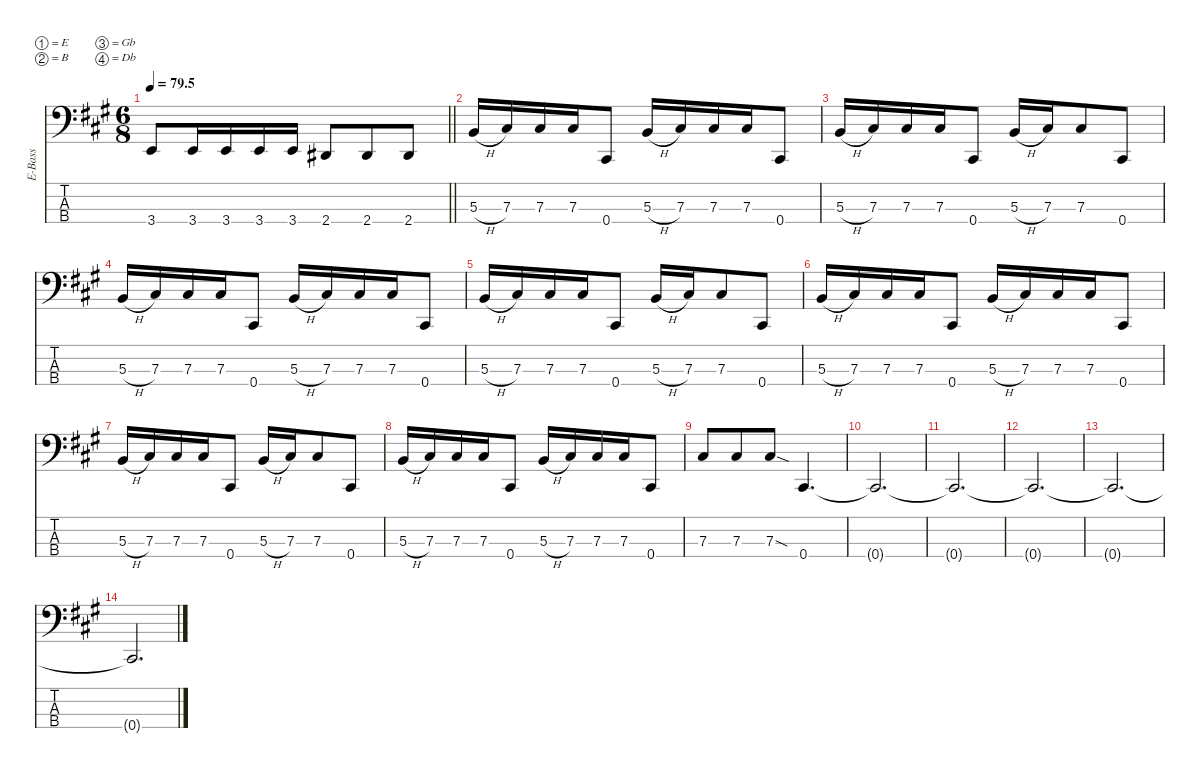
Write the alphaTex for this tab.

\defaultSystemsLayout 4
\hideDynamics
\bracketExtendMode nobrackets
\otherSystemsTrackNameOrientation horizontal
\track ("Bass" "E-Bass") {instrument electricbassfinger}
\staff {score tabs}
\tuning (E2 B1 Gb1 Db1)
\ts (6 8)
\tempo
79.5
\accidentals auto
\clef f4
\ottava regular
\simile none
\barLineRight lightlight
\ks a
3.4{acc forcenatural}.8{dy f beam Up} 3.4{acc forcenatural}.16{beam Up} 3.4{acc forcenatural}.16{beam Up} 3.4{acc forcenatural}.16{beam Up} 3.4{acc forcenatural}.16{beam Up} 2.4{acc #}.8{beam Up} 2.4{acc #}.8{beam Up} 2.4{acc #}.8{beam Up} |
5.3{h acc forcenatural}.16{beam Up} 7.3{acc #}.16{beam Up} 7.3{acc #}.16{beam Up} 7.3{acc #}.16{beam Up} 0.4{acc #}.8{beam Up} 5.3{h acc forcenatural}.16{beam Up} 7.3{acc #}.16{beam Up} 7.3{acc #}.16{beam Up} 7.3{acc #}.16{beam Up} 0.4{acc #}.8{beam Up} |
5.3{h acc forcenatural}.16{beam Up} 7.3{acc #}.16{beam Up} 7.3{acc #}.16{beam Up} 7.3{acc #}.16{beam Up} 0.4{acc #}.8{beam Up} 5.3{h acc forcenatural}.16{beam Up} 7.3{acc #}.16{beam Up} 7.3{acc #}.8{beam Up} 0.4{acc #}.8{beam Up} |
5.3{h acc forcenatural}.16{beam Up} 7.3{acc #}.16{beam Up} 7.3{acc #}.16{beam Up} 7.3{acc #}.16{beam Up} 0.4{acc #}.8{beam Up} 5.3{h acc forcenatural}.16{beam Up} 7.3{acc #}.16{beam Up} 7.3{acc #}.16{beam Up} 7.3{acc #}.16{beam Up} 0.4{acc #}.8{beam Up} |
5.3{h acc forcenatural}.16{beam Up} 7.3{acc #}.16{beam Up} 7.3{acc #}.16{beam Up} 7.3{acc #}.16{beam Up} 0.4{acc #}.8{beam Up} 5.3{h acc forcenatural}.16{beam Up} 7.3{acc #}.16{beam Up} 7.3{acc #}.8{beam Up} 0.4{acc #}.8{beam Up} |
5.3{h acc forcenatural}.16{beam Up} 7.3{acc #}.16{beam Up} 7.3{acc #}.16{beam Up} 7.3{acc #}.16{beam Up} 0.4{acc #}.8{beam Up} 5.3{h acc forcenatural}.16{beam Up} 7.3{acc #}.16{beam Up} 7.3{acc #}.16{beam Up} 7.3{acc #}.16{beam Up} 0.4{acc #}.8{beam Up} |
5.3{h acc forcenatural}.16{beam Up} 7.3{acc #}.16{beam Up} 7.3{acc #}.16{beam Up} 7.3{acc #}.16{beam Up} 0.4{acc #}.8{beam Up} 5.3{h acc forcenatural}.16{beam Up} 7.3{acc #}.16{beam Up} 7.3{acc #}.8{beam Up} 0.4{acc #}.8{beam Up} |
5.3{h acc forcenatural}.16{beam Up} 7.3{acc #}.16{beam Up} 7.3{acc #}.16{beam Up} 7.3{acc #}.16{beam Up} 0.4{acc #}.8{beam Up} 5.3{h acc forcenatural}.16{beam Up} 7.3{acc #}.16{beam Up} 7.3{acc #}.16{beam Up} 7.3{acc #}.16{beam Up} 0.4{acc #}.8{beam Up} |
7.3{acc #}.8{beam Up} 7.3{acc #}.8{beam Up} 7.3{sod acc #}.8{beam Up} 0.4{acc #}.4{d beam Up} |
0.4{t acc #}.2{d beam Up} |
0.4{t acc #}.2{d beam Up} |
0.4{t acc #}.2{d beam Up} |
0.4{t acc #}.2{d beam Up} |
0.4{t acc #}.2{d beam Up}
